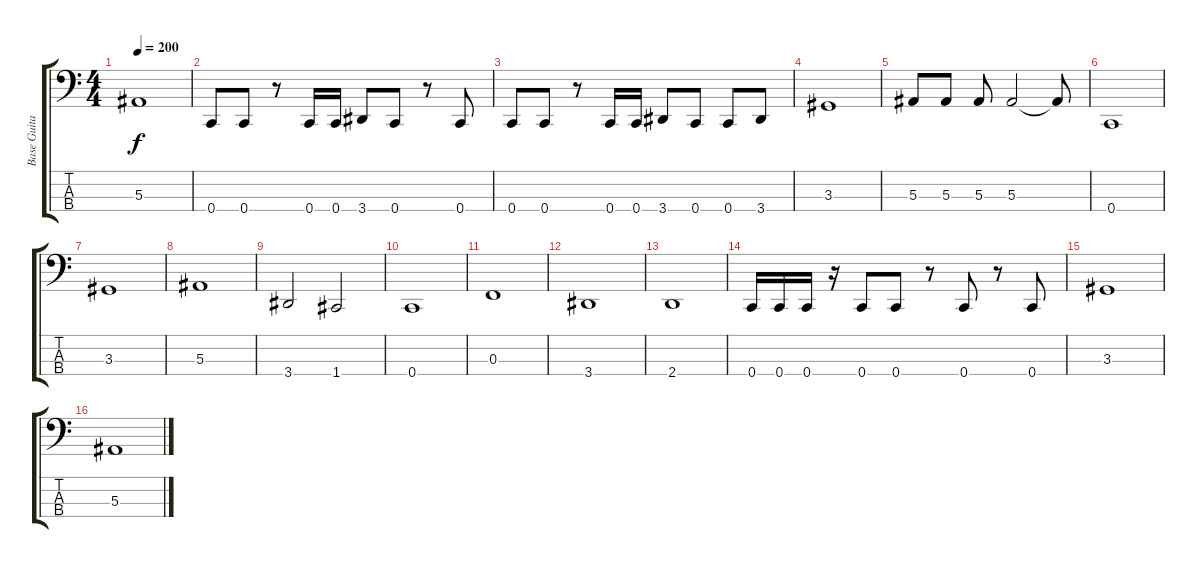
\track ("Base Guitar" "Base Guita") {instrument electricbassfinger}
\staff {score tabs}
\tuning (Eb2 Bb1 F1 C1) {hide}
\ts (4 4)
\tempo 200
\clef f4
\ks c
5.3.1{dy f} |
0.4.8 0.4.8 r.8 0.4.16 0.4.16 3.4.8 0.4.8 r.8 0.4.8 |
0.4.8 0.4.8 r.8 0.4.16 0.4.16 3.4.8 0.4.8 0.4.8 3.4.8 |
3.3.1 |
5.3.8 5.3.8 5.3.8 5.3.2 5.3{t}.8 |
0.4.1 |
3.3.1 |
5.3.1 |
3.4.2 1.4.2 |
0.4.1 |
0.3.1 |
3.4.1 |
2.4.1 |
0.4.16 0.4.16 0.4.16 r.16 0.4.8 0.4.8 r.8 0.4.8 r.8 0.4.8 |
3.3.1 |
5.3.1
